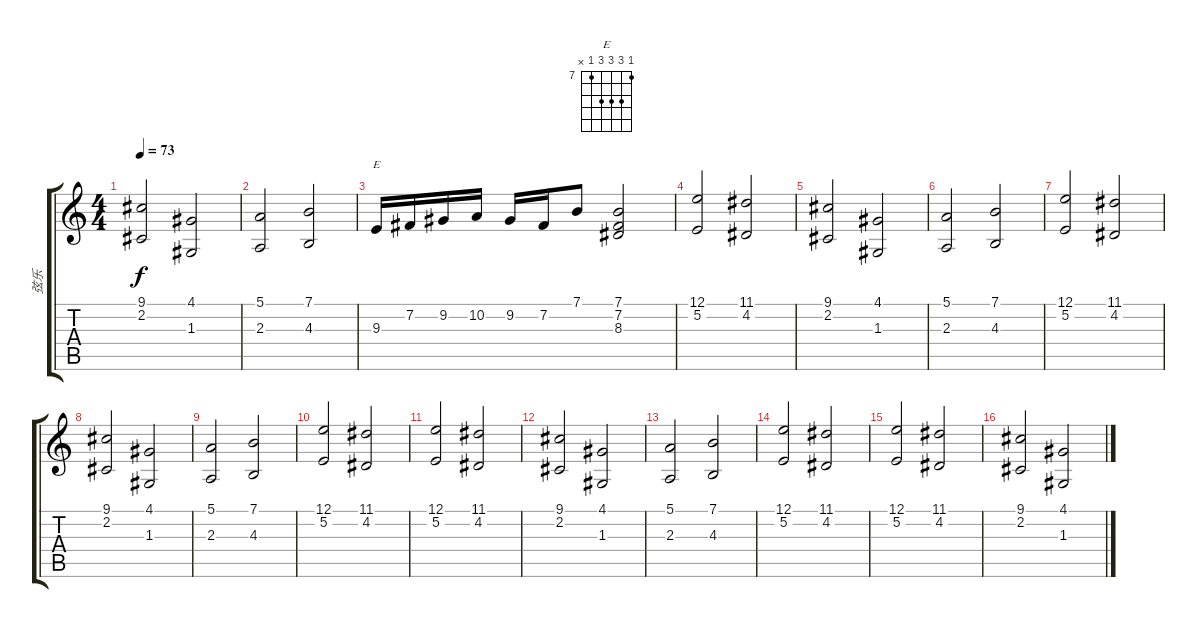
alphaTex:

\track ("弦乐" "弦乐") {instrument synthstrings1}
\staff {score tabs}
\tuning (E4 B3 G3 D3 A2 E2) {hide}
\chord ("E" 7 9 9 9 7 x) {firstfret 7}
\ts (4 4)
\tempo 73
\clef g2
\ks c
(9.1 2.2).2{dy f} (4.1 1.3).2 |
(5.1 2.3).2 (7.1 4.3).2 |
9.3.16{ch "E" volume 16} 7.2.16 9.2.16 10.2.16 9.2.16 7.2.16 7.1.8 (7.1 7.2 8.3).2{volume 7} |
(12.1 5.2).2 (11.1 4.2).2 |
(9.1 2.2).2 (4.1 1.3).2 |
(5.1 2.3).2 (7.1 4.3).2 |
(12.1 5.2).2 (11.1 4.2).2 |
(9.1 2.2).2 (4.1 1.3).2 |
(5.1 2.3).2 (7.1 4.3).2 |
(12.1 5.2).2 (11.1 4.2).2 |
(12.1 5.2).2 (11.1 4.2).2 |
(9.1 2.2).2 (4.1 1.3).2 |
(5.1 2.3).2 (7.1 4.3).2 |
(12.1 5.2).2 (11.1 4.2).2 |
(12.1 5.2).2 (11.1 4.2).2 |
(9.1 2.2).2 (4.1 1.3).2
